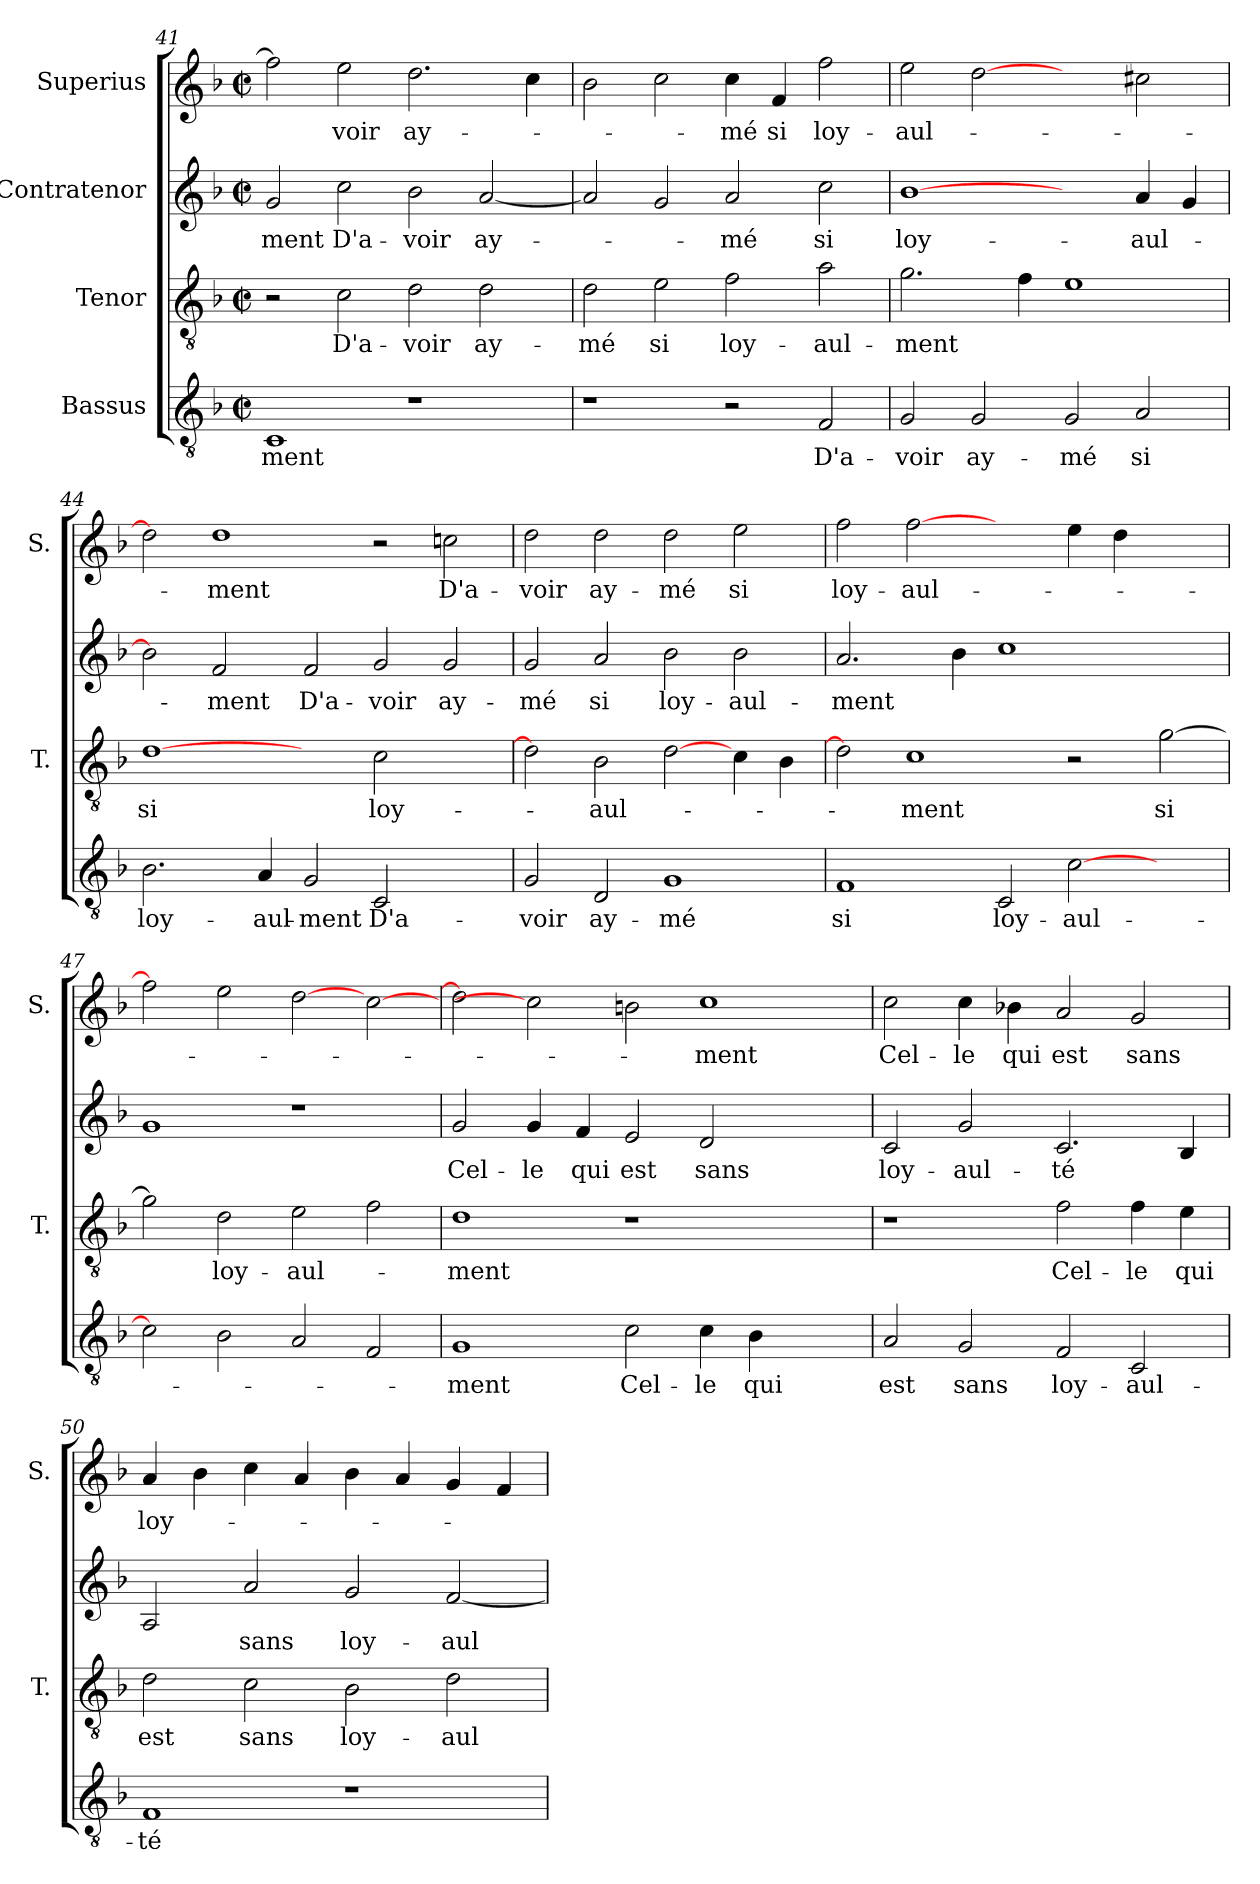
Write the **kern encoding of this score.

**kern	**text	**kern	**text	**kern	**text	**kern	**text
*part4	*part4	*part3	*part3	*part2	*part2	*part1	*part1
*staff4	*staff4	*staff3	*staff3	*staff2	*staff2	*staff1	*staff1
*I"Bassus	*	*I"Tenor	*	*I"Contratenor	*	*I"Superius	*
*	*	*I'T.	*	*	*	*I'S.	*
!!LO:LB:g=z
*clefGv2	*	*clefGv2	*	*clefG2	*	*clefG2	*
*k[b-]	*	*k[b-]	*	*k[b-]	*	*k[b-]	*
*F:	*	*F:	*	*F:	*	*F:	*
*M2/2	*	*M2/2	*	*M2/2	*	*M2/2	*
*met(c|)	*	*met(c|)	*	*met(c|)	*	*met(c|)	*
=41	=41	=41	=41	=41	=41	=41	=41
1C/	-ment	2r	.	2g/	-ment	2ff\]	.
.	.	2c\	D'a-	2cc\	D'a-	2ee\	-voir
1r	.	2d\	-voir	2b-\	-voir	2.dd\	ay-
.	.	2d\	ay-	[2a/	ay-	.	.
.	.	.	.	.	.	4cc\	.
=42	=42	=42	=42	=42	=42	=42	=42
1r	.	2d\	-mé	2a/]	.	2b-\	.
.	.	2e\	si	2g/	.	2cc\	.
2r	.	2f\	loy-	2a/	-mé	4cc\	-mé
.	.	.	.	.	.	4f/	si
2F/	D'a-	2a\	-aul-	2cc\	si	2ff\	loy-
=43	=43	=43	=43	=43	=43	=43	=43
2G/	-voir	2.g\	-ment	[1b-\	loy-	2ee\	-aul-
2G/	ay-	.	.	.	.	[2dd\	.
.	.	4f\	.	.	.	.	.
2G/	-mé	1e\	.	2ryy	.	2ryy	.
2A/	si	.	.	4a/	-aul-	2cc#X\	.
.	.	.	.	4g/	.	.	.
=44	=44	=44	=44	=44	=44	=44	=44
2.B-\	loy-	[1d\	si	2b-\]	.	2dd\]	.
.	.	.	.	2f/	-ment	1dd\	-ment
4A/	-aul-	.	.	.	.	.	.
2G/	-ment	2ryy	.	2f/	D'a-	.	.
2C/	D'a-	2c\	loy-	2g/	-voir	2r	.
2ryy	.	2ryy	.	2g/	ay-	2ccn\	D'a-
=45	=45	=45	=45	=45	=45	=45	=45
2G/	-voir	2d\]	.	2g/	-mé	2dd\	-voir
2D/	ay-	2B-\	-aul-	2a/	si	2dd\	ay-
1G/	-mé	[2d\	.	2b-\	loy-	2dd\	-mé
.	.	4c\	.	2b-\	-aul-	2ee\	si
.	.	4B-\	.	.	.	.	.
!!LO:PB:g=z
=46	=46	=46	=46	=46	=46	=46	=46
1F/	si	2d\]	.	2.a/	-ment	2ff\	loy-
.	.	1c\	-ment	.	.	[2ff\	-aul-
.	.	.	.	4b-\	.	.	.
2C/	loy-	.	.	1cc\	.	2ryy	.
[2c\	-aul-	2r	.	.	.	4ee\	.
.	.	.	.	.	.	4dd\	.
2ryy	.	[2g\	si	2ryy	.	2ryy	.
=47	=47	=47	=47	=47	=47	=47	=47
2c\]	.	2g\]	.	1g/	.	2ff\]	.
2B-\	.	2d\	loy-	.	.	2ee\	.
2A/	.	2e\	-aul-	1r	.	[2dd\	.
2F/	.	2f\	.	.	.	[2cc\	.
=48	=48	=48	=48	=48	=48	=48	=48
1G/	-ment	1d\	-ment	2g/	Cel-	2dd\]	.
.	.	.	.	4g/	-le	2cc\]	.
.	.	.	.	4f/	qui	.	.
2c\	Cel-	1r	.	2e/	est	2bn\	.
4c\	-le	.	.	2d/	sans	1cc\	-ment
4B-\	qui	.	.	.	.	.	.
2ryy	.	2ryy	.	2ryy	.	.	.
=49	=49	=49	=49	=49	=49	=49	=49
2A/	est	1r	.	2c/	loy-	2cc\	Cel-
2G/	sans	.	.	2g/	-aul-	4cc\	-le
.	.	.	.	.	.	4b-X\	qui
2F/	loy-	2f\	Cel-	2.c/	-té	2a/	est
2C/	-aul-	4f\	-le	.	.	2g/	sans
.	.	4e\	qui	4B-/	.	.	.
=50	=50	=50	=50	=50	=50	=50	=50
1F/	-té	2d\	est	2A/	.	4a/	loy-
.	.	.	.	.	.	4b-\	.
.	.	2c\	sans	2a/	sans	4cc\	.
.	.	.	.	.	.	4a/	.
1r	.	2B-\	loy-	2g/	loy-	4b-\	.
.	.	.	.	.	.	4a/	.
.	.	2d\	-aul-	[2f/	-aul-	4g/	.
.	.	.	.	.	.	4f/	.
=	=	=	=	=	=	=	=
*-	*-	*-	*-	*-	*-	*-	*-
